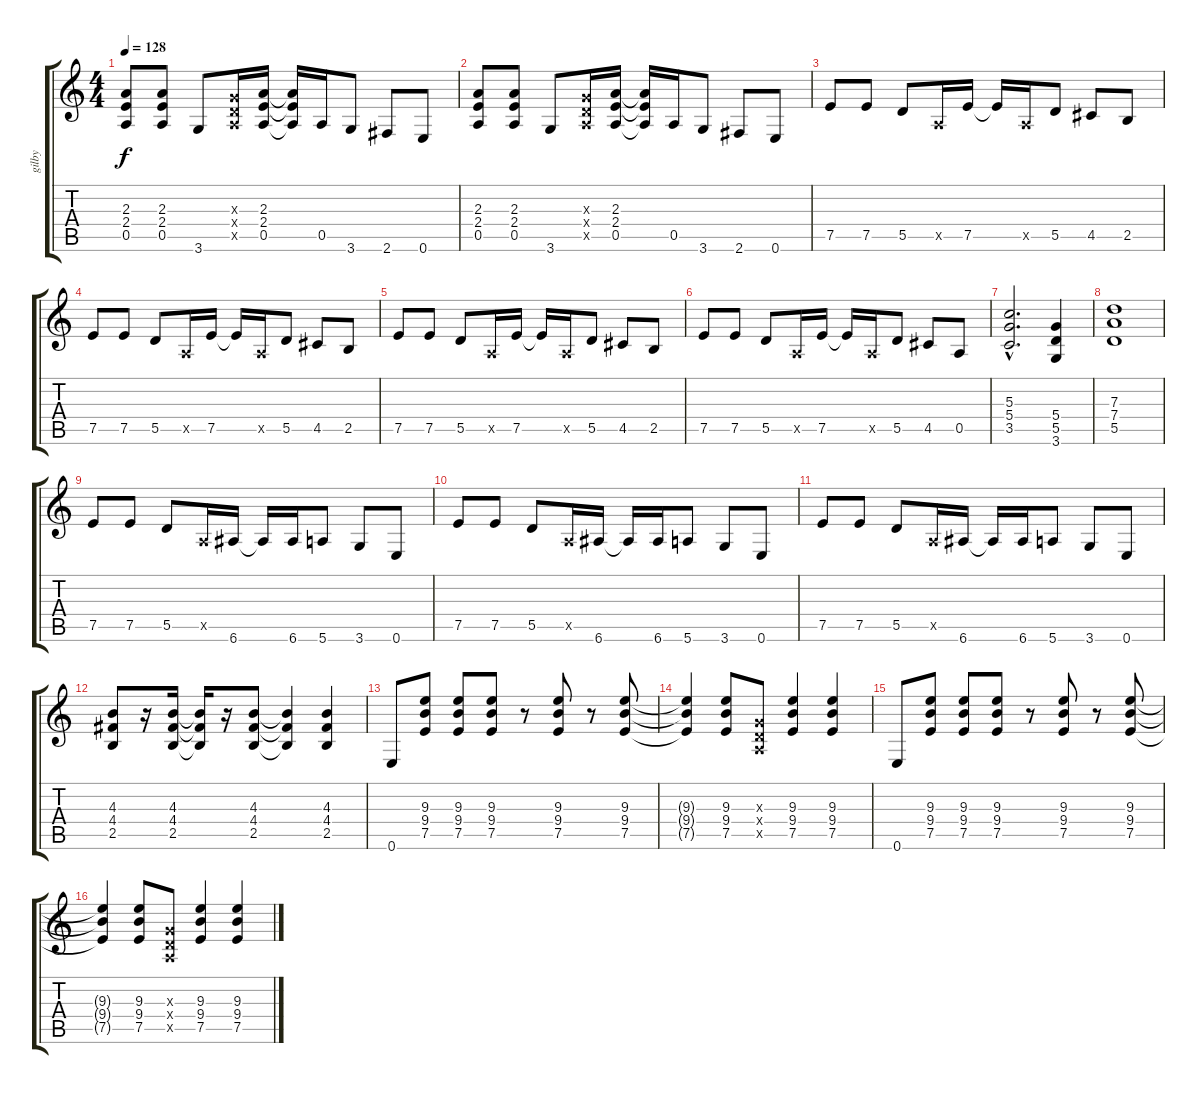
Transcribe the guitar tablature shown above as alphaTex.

\track ("gilby" "gilby") {instrument overdrivenguitar}
\staff {score tabs}
\tuning (E4 B3 G3 D3 A2 E2) {hide}
\ts (4 4)
\tempo 128
\clef g2
\ks c
(2.3 2.4 0.5).8{dy f} (2.3 2.4 0.5).8 3.6.8 (0.3{x} 0.4{x} 0.5{x}).16 (2.3 2.4 0.5).16 (2.3{t} 2.4{t} 0.5{t}).16 0.5.16 3.6.8 2.6.8 0.6.8 |
(2.3 2.4 0.5).8 (2.3 2.4 0.5).8 3.6.8 (0.3{x} 0.4{x} 0.5{x}).16 (2.3 2.4 0.5).16 (2.3{t} 2.4{t} 0.5{t}).16 0.5.16 3.6.8 2.6.8 0.6.8 |
7.5.8 7.5.8 5.5.8 0.5{x}.16 7.5.16 7.5{t}.16 0.5{x}.16 5.5.8 4.5.8 2.5.8 |
7.5.8 7.5.8 5.5.8 0.5{x}.16 7.5.16 7.5{t}.16 0.5{x}.16 5.5.8 4.5.8 2.5.8 |
7.5.8 7.5.8 5.5.8 0.5{x}.16 7.5.16 7.5{t}.16 0.5{x}.16 5.5.8 4.5.8 2.5.8 |
7.5.8 7.5.8 5.5.8 0.5{x}.16 7.5.16 7.5{t}.16 0.5{x}.16 5.5.8 4.5.8 0.5.8 |
(5.3{hac} 5.4{hac} 3.5{hac}).2{d} (5.4 5.5 3.6).4 |
(7.3 7.4 5.5).1 |
7.5.8 7.5.8 5.5.8 0.5{x}.16 6.6.16 6.6{t}.16 6.6.16 5.6.8 3.6.8 0.6.8 |
7.5.8 7.5.8 5.5.8 0.5{x}.16 6.6.16 6.6{t}.16 6.6.16 5.6.8 3.6.8 0.6.8 |
7.5.8 7.5.8 5.5.8 0.5{x}.16 6.6.16 6.6{t}.16 6.6.16 5.6.8 3.6.8 0.6.8 |
(4.3 4.4 2.5).8 r.16 (4.3 4.4 2.5).16 (4.3{t} 4.4{t} 2.5{t}).16 r.16 (4.3 4.4 2.5).8 (4.3{t} 4.4{t} 2.5{t}).4 (4.3 4.4 2.5).4 |
0.6.8 (9.3 9.4 7.5).8 (9.3 9.4 7.5).8 (9.3 9.4 7.5).8 r.8 (9.3 9.4 7.5).8 r.8 (9.3 9.4 7.5).8 |
(9.3{t} 9.4{t} 7.5{t}).4 (9.3 9.4 7.5).8 (0.3{x} 0.4{x} 0.5{x}).8 (9.3 9.4 7.5).4 (9.3 9.4 7.5).4 |
0.6.8 (9.3 9.4 7.5).8 (9.3 9.4 7.5).8 (9.3 9.4 7.5).8 r.8 (9.3 9.4 7.5).8 r.8 (9.3 9.4 7.5).8 |
(9.3{t} 9.4{t} 7.5{t}).4 (9.3 9.4 7.5).8 (0.3{x} 0.4{x} 0.5{x}).8 (9.3 9.4 7.5).4 (9.3 9.4 7.5).4
